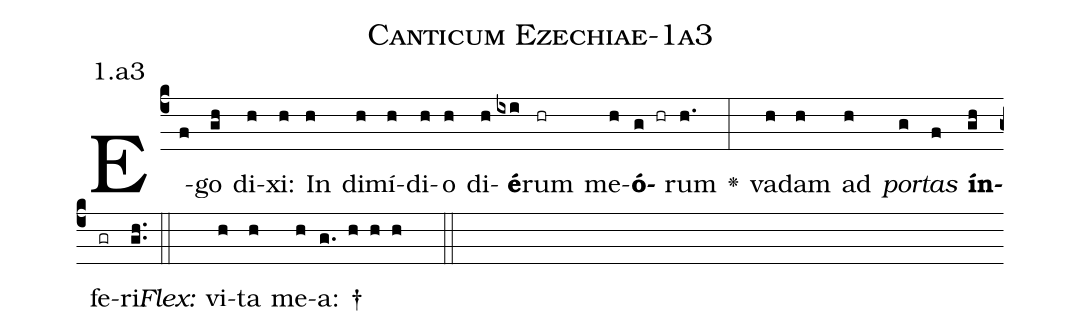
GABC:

name: Canticum Ezechiae-1a3;
annotation: 1.a3;
%%
(c4)E(f)go(gh) di(h)xi:(h) In(h) di(h)mí(h)di(h)o(h) di(h)<b>é</b>(ixi)rum(hr) me(h)<b>ó</b>(g hr)rum(h.) <v>\greheightstar</v>(:) va(h)dam(h) ad(h) <i>por</i>(g)<i>tas</i>(f) <b>ín</b>(gh)fe(gr)ri.(gh..) (::)
<i>Flex:</i>()  vi(h)ta(h) me(h)a: †(g. h h h  ::)

%E(h) u(h) o(g) u(f) a(gh) e.(gh..) (::)
